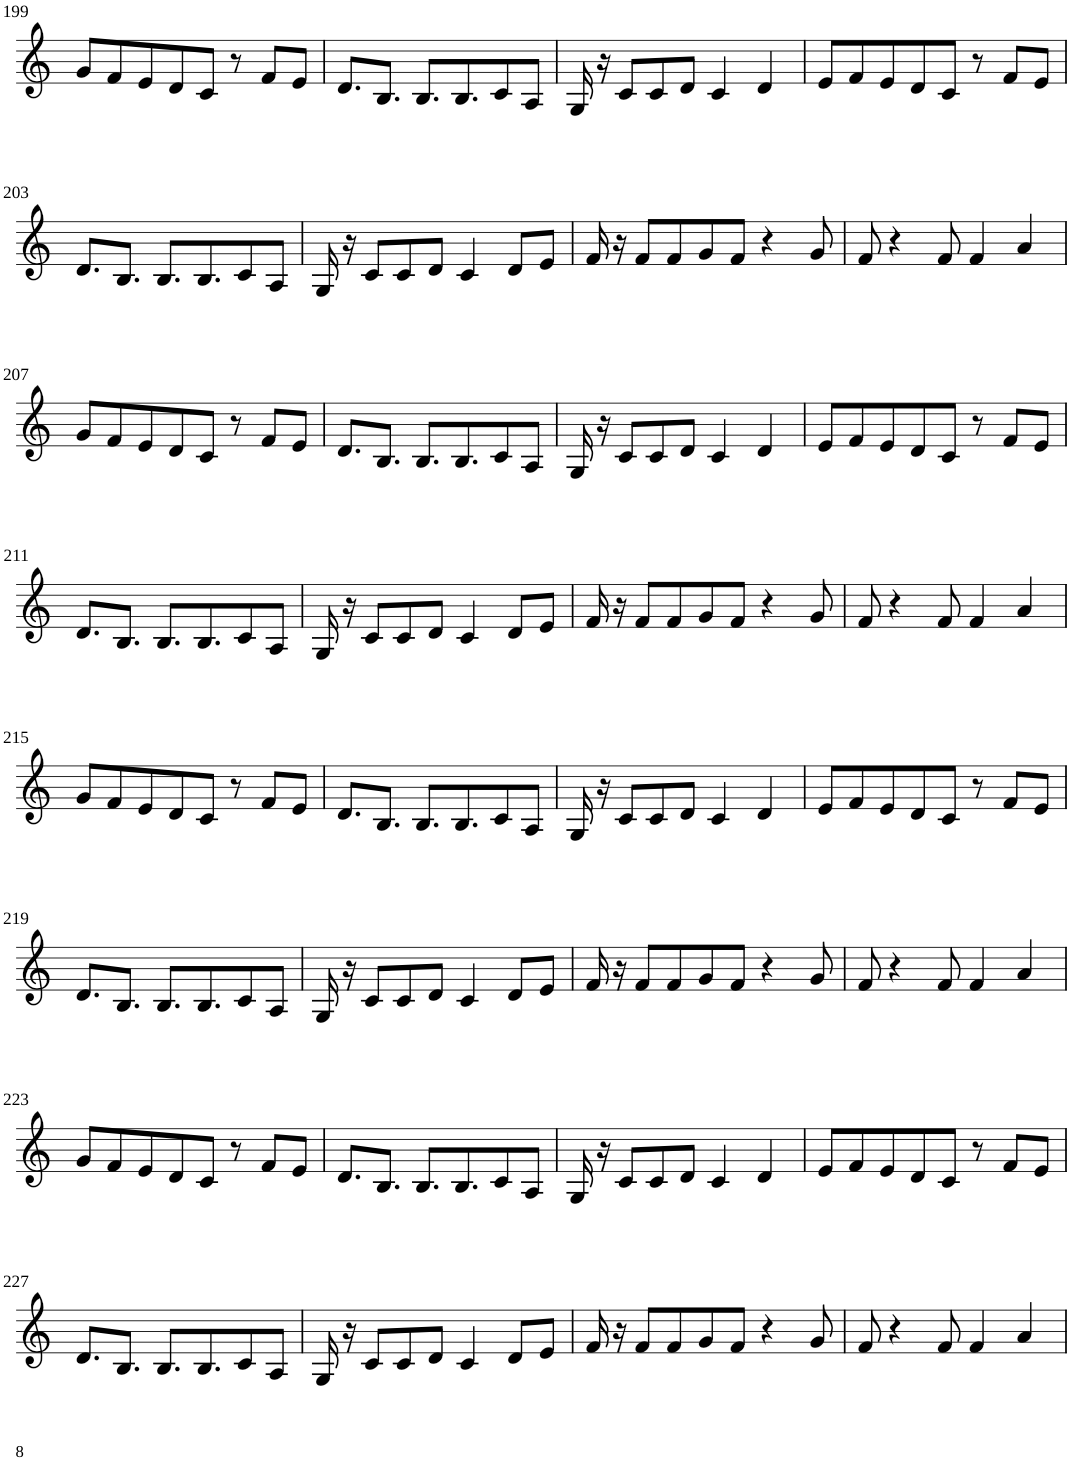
**kern
*part1
*staff1
*I"Violin
!!LO:PB:g=z
*clefG2
*k[]
*M8/8
=199
8g/L
8f/
8e/
8d/
8c/J
8r
8f/L
8e/J
=200
8.d/L
8.B/J
8.B/L
8.B/
8c/
8A/J
=201
16G/
16r
8c/L
8c/
8d/J
4c/
4d/
=202
8e/L
8f/
8e/
8d/
8c/J
8r
8f/L
8e/J
!!LO:LB:g=z
=203
8.d/L
8.B/J
8.B/L
8.B/
8c/
8A/J
=204
16G/
16r
8c/L
8c/
8d/J
4c/
8d/L
8e/J
=205
16f/
16r
8f/L
8f/
8g/
8f/J
4r
8g/
=206
8f/
4r
8f/
4f/
4a/
!!LO:LB:g=z
=207
8g/L
8f/
8e/
8d/
8c/J
8r
8f/L
8e/J
=208
8.d/L
8.B/J
8.B/L
8.B/
8c/
8A/J
=209
16G/
16r
8c/L
8c/
8d/J
4c/
4d/
=210
8e/L
8f/
8e/
8d/
8c/J
8r
8f/L
8e/J
!!LO:LB:g=z
=211
8.d/L
8.B/J
8.B/L
8.B/
8c/
8A/J
=212
16G/
16r
8c/L
8c/
8d/J
4c/
8d/L
8e/J
=213
16f/
16r
8f/L
8f/
8g/
8f/J
4r
8g/
=214
8f/
4r
8f/
4f/
4a/
!!LO:LB:g=z
=215
8g/L
8f/
8e/
8d/
8c/J
8r
8f/L
8e/J
=216
8.d/L
8.B/J
8.B/L
8.B/
8c/
8A/J
=217
16G/
16r
8c/L
8c/
8d/J
4c/
4d/
=218
8e/L
8f/
8e/
8d/
8c/J
8r
8f/L
8e/J
!!LO:LB:g=z
=219
8.d/L
8.B/J
8.B/L
8.B/
8c/
8A/J
=220
16G/
16r
8c/L
8c/
8d/J
4c/
8d/L
8e/J
=221
16f/
16r
8f/L
8f/
8g/
8f/J
4r
8g/
=222
8f/
4r
8f/
4f/
4a/
!!LO:LB:g=z
=223
8g/L
8f/
8e/
8d/
8c/J
8r
8f/L
8e/J
=224
8.d/L
8.B/J
8.B/L
8.B/
8c/
8A/J
=225
16G/
16r
8c/L
8c/
8d/J
4c/
4d/
=226
8e/L
8f/
8e/
8d/
8c/J
8r
8f/L
8e/J
!!LO:LB:g=z
=227
8.d/L
8.B/J
8.B/L
8.B/
8c/
8A/J
=228
16G/
16r
8c/L
8c/
8d/J
4c/
8d/L
8e/J
=229
16f/
16r
8f/L
8f/
8g/
8f/J
4r
8g/
=230
8f/
4r
8f/
4f/
4a/
=
*-
